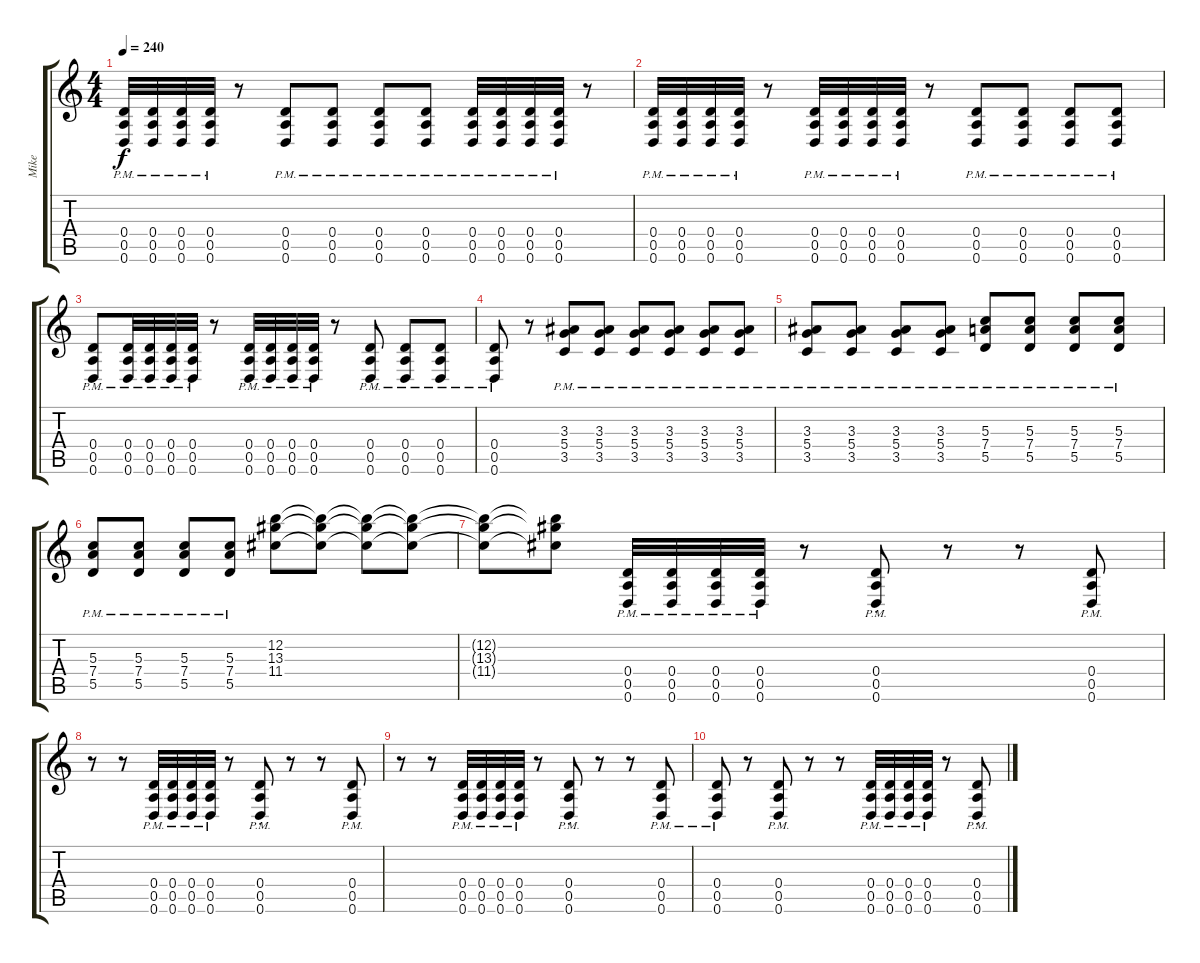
\track ("Mike" "Mike") {instrument distortionguitar}
\staff {score tabs}
\tuning (E4 B3 G3 D3 A2 D2) {hide}
\ts (4 4)
\tempo 240
\clef g2
\ks c
(0.4{pm} 0.5{pm} 0.6{pm}).32{dy f} (0.4{pm} 0.5{pm} 0.6{pm}).32 (0.4{pm} 0.5{pm} 0.6{pm}).32 (0.4{pm} 0.5{pm} 0.6{pm}).32 r.8 (0.4{pm} 0.5{pm} 0.6{pm}).8 (0.4{pm} 0.5{pm} 0.6{pm}).8 (0.4{pm} 0.5{pm} 0.6).8 (0.4{pm} 0.5{pm} 0.6{pm}).8 (0.4{pm} 0.5{pm} 0.6{pm}).32 (0.4{pm} 0.5{pm} 0.6{pm}).32 (0.4{pm} 0.5{pm} 0.6{pm}).32 (0.4{pm} 0.5{pm} 0.6{pm}).32 r.8 |
(0.4{pm} 0.5{pm} 0.6{pm}).32 (0.4{pm} 0.5{pm} 0.6{pm}).32 (0.4{pm} 0.5{pm} 0.6{pm}).32 (0.4{pm} 0.5{pm} 0.6{pm}).32 r.8 (0.4{pm} 0.5{pm} 0.6{pm}).32 (0.4{pm} 0.5{pm} 0.6{pm}).32 (0.4{pm} 0.5{pm} 0.6{pm}).32 (0.4{pm} 0.5{pm} 0.6{pm}).32 r.8 (0.4{pm} 0.5{pm} 0.6{pm}).8 (0.4{pm} 0.5{pm} 0.6{pm}).8 (0.4{pm} 0.5{pm} 0.6).8 (0.4{pm} 0.5{pm} 0.6{pm}).8 |
(0.4{pm} 0.5{pm} 0.6{pm}).8 (0.4{pm} 0.5{pm} 0.6{pm}).32 (0.4{pm} 0.5{pm} 0.6{pm}).32 (0.4{pm} 0.5{pm} 0.6{pm}).32 (0.4{pm} 0.5{pm} 0.6{pm}).32 r.8 (0.4{pm} 0.5{pm} 0.6{pm}).32 (0.4{pm} 0.5{pm} 0.6{pm}).32 (0.4{pm} 0.5{pm} 0.6{pm}).32 (0.4{pm} 0.5 0.6).32 r.8 (0.4{pm} 0.5{pm} 0.6{pm}).8 (0.4{pm} 0.5{pm} 0.6{pm}).8 (0.4{pm} 0.5{pm} 0.6{pm}).8 |
(0.4{pm} 0.5 0.6).8 r.8 (3.3{pm} 5.4{pm} 3.5{pm}).8 (3.3{pm} 5.4{pm} 3.5{pm}).8 (3.3{pm} 5.4{pm} 3.5{pm}).8 (3.3{pm} 5.4{pm} 3.5{pm}).8 (3.3{pm} 5.4{pm} 3.5{pm}).8 (3.3{pm} 5.4{pm} 3.5{pm}).8 |
(3.3{pm} 5.4{pm} 3.5{pm}).8 (3.3{pm} 5.4{pm} 3.5{pm}).8 (3.3{pm} 5.4{pm} 3.5{pm}).8 (3.3{pm} 5.4{pm} 3.5{pm}).8 (5.3{pm} 7.4{pm} 5.5{pm}).8 (5.3{pm} 7.4{pm} 5.5{pm}).8 (5.3{pm} 7.4{pm} 5.5{pm}).8 (5.3{pm} 7.4{pm} 5.5{pm}).8 |
(5.3{pm} 7.4{pm} 5.5{pm}).8 (5.3{pm} 7.4{pm} 5.5{pm}).8 (5.3{pm} 7.4{pm} 5.5{pm}).8 (5.3{pm} 7.4{pm} 5.5{pm}).8 (12.2 13.3 11.4).8 (12.2{t} 13.3{t} 11.4{t}).8 (12.2{t} 13.3{t} 11.4{t}).8 (12.2{t} 13.3{t} 11.4{t}).8 |
(12.2{t} 13.3{t} 11.4{t}).8 (12.2{t} 13.3{t} 11.4{t}).8 (0.4{pm} 0.5{pm} 0.6{pm}).32 (0.4{pm} 0.5{pm} 0.6{pm}).32 (0.4{pm} 0.5{pm} 0.6{pm}).32 (0.4{pm} 0.5{pm} 0.6{pm}).32 r.8 (0.4{pm st} 0.5 0.6).8 r.8 r.8 (0.4{pm} 0.5 0.6).8 |
r.8 r.8 (0.4{pm} 0.5{pm} 0.6{pm}).32 (0.4{pm} 0.5{pm} 0.6{pm}).32 (0.4{pm} 0.5{pm} 0.6{pm}).32 (0.4{pm} 0.5{pm} 0.6{pm}).32 r.8 (0.4{pm st} 0.5 0.6).8 r.8 r.8 (0.4{pm} 0.5 0.6).8 |
r.8 r.8 (0.4{pm} 0.5{pm} 0.6{pm}).32 (0.4{pm} 0.5{pm} 0.6{pm}).32 (0.4{pm} 0.5{pm} 0.6{pm}).32 (0.4{pm} 0.5{pm} 0.6{pm}).32 r.8 (0.4{pm st} 0.5 0.6).8 r.8 r.8 (0.4{pm} 0.5 0.6).8 |
(0.4{pm} 0.5{pm} 0.6{pm}).8 r.8 (0.4{pm} 0.5 0.6).8 r.8 r.8 (0.4{pm} 0.5{pm} 0.6{pm}).32 (0.4{pm} 0.5{pm} 0.6{pm}).32 (0.4{pm} 0.5{pm} 0.6{pm}).32 (0.4{pm} 0.5{pm} 0.6{pm}).32 r.8 (0.4{pm st} 0.5 0.6).8
